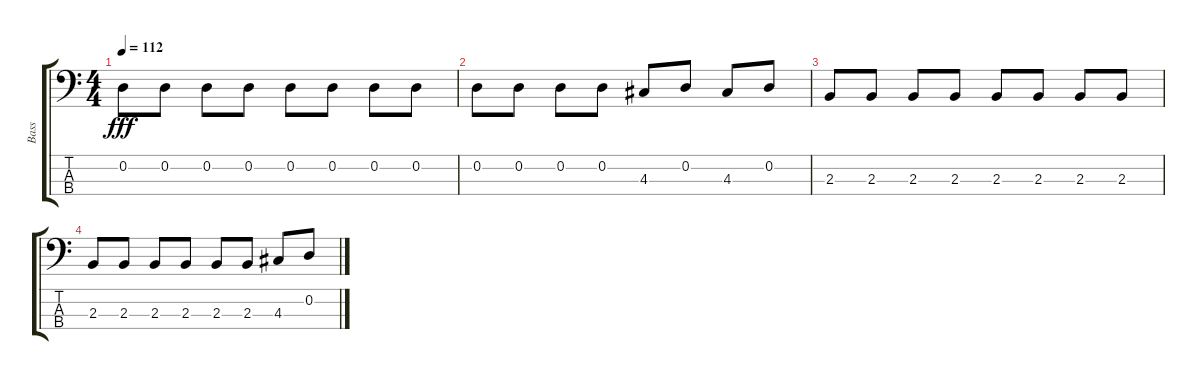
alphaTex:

\track ("Bass" "Bass") {instrument electricbassfinger}
\staff {score tabs}
\tuning (G2 D2 A1 E1) {hide}
\ts (4 4)
\tempo 112
\clef f4
\ks c
0.2.8{dy fff} 0.2.8 0.2.8 0.2.8 0.2.8 0.2.8 0.2.8 0.2.8 |
0.2.8 0.2.8 0.2.8 0.2.8 4.3.8 0.2.8 4.3.8 0.2.8 |
2.3.8 2.3.8 2.3.8 2.3.8 2.3.8 2.3.8 2.3.8 2.3.8 |
2.3.8 2.3.8 2.3.8 2.3.8 2.3.8 2.3.8 4.3.8 0.2.8
